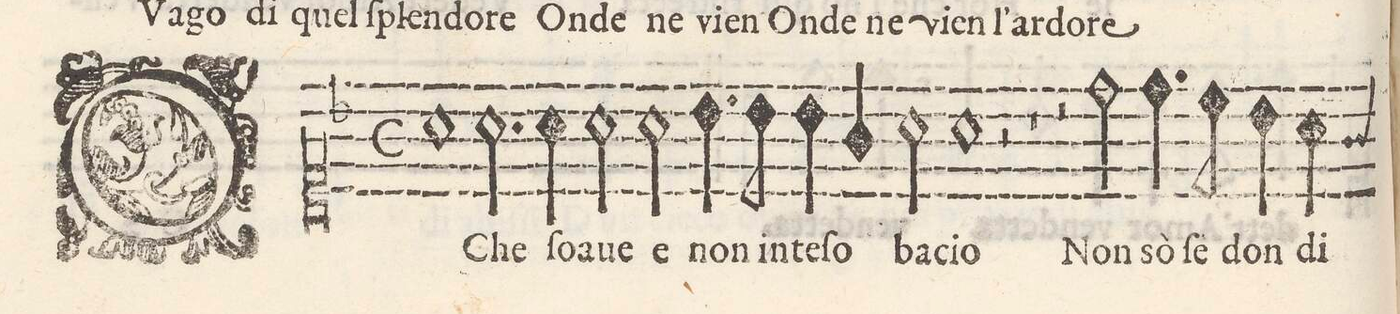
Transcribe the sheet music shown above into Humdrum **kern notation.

**kern	**text
*I"CANTO	*
*clefC1	*
*k[b-]	*
*met(C)	*
*M2/1	*
1a	O
2.a\	Che
4a\	ſo-
=2-	=2-
2a\	-a-
2a\	ue e
4.b-\	non
8b-\	in-
4b-\	-te-
4g/	-ſo
=3-	=3-
2a\	ba-
1a	-cio
2r	.
=4-	=4-
1r	.
2r	.
2dd\	Non
=5-	=5-
4.dd\	sò
8cc\	ſe
4b-\	don
4a\	di
*custos:g	*
*-	*-
